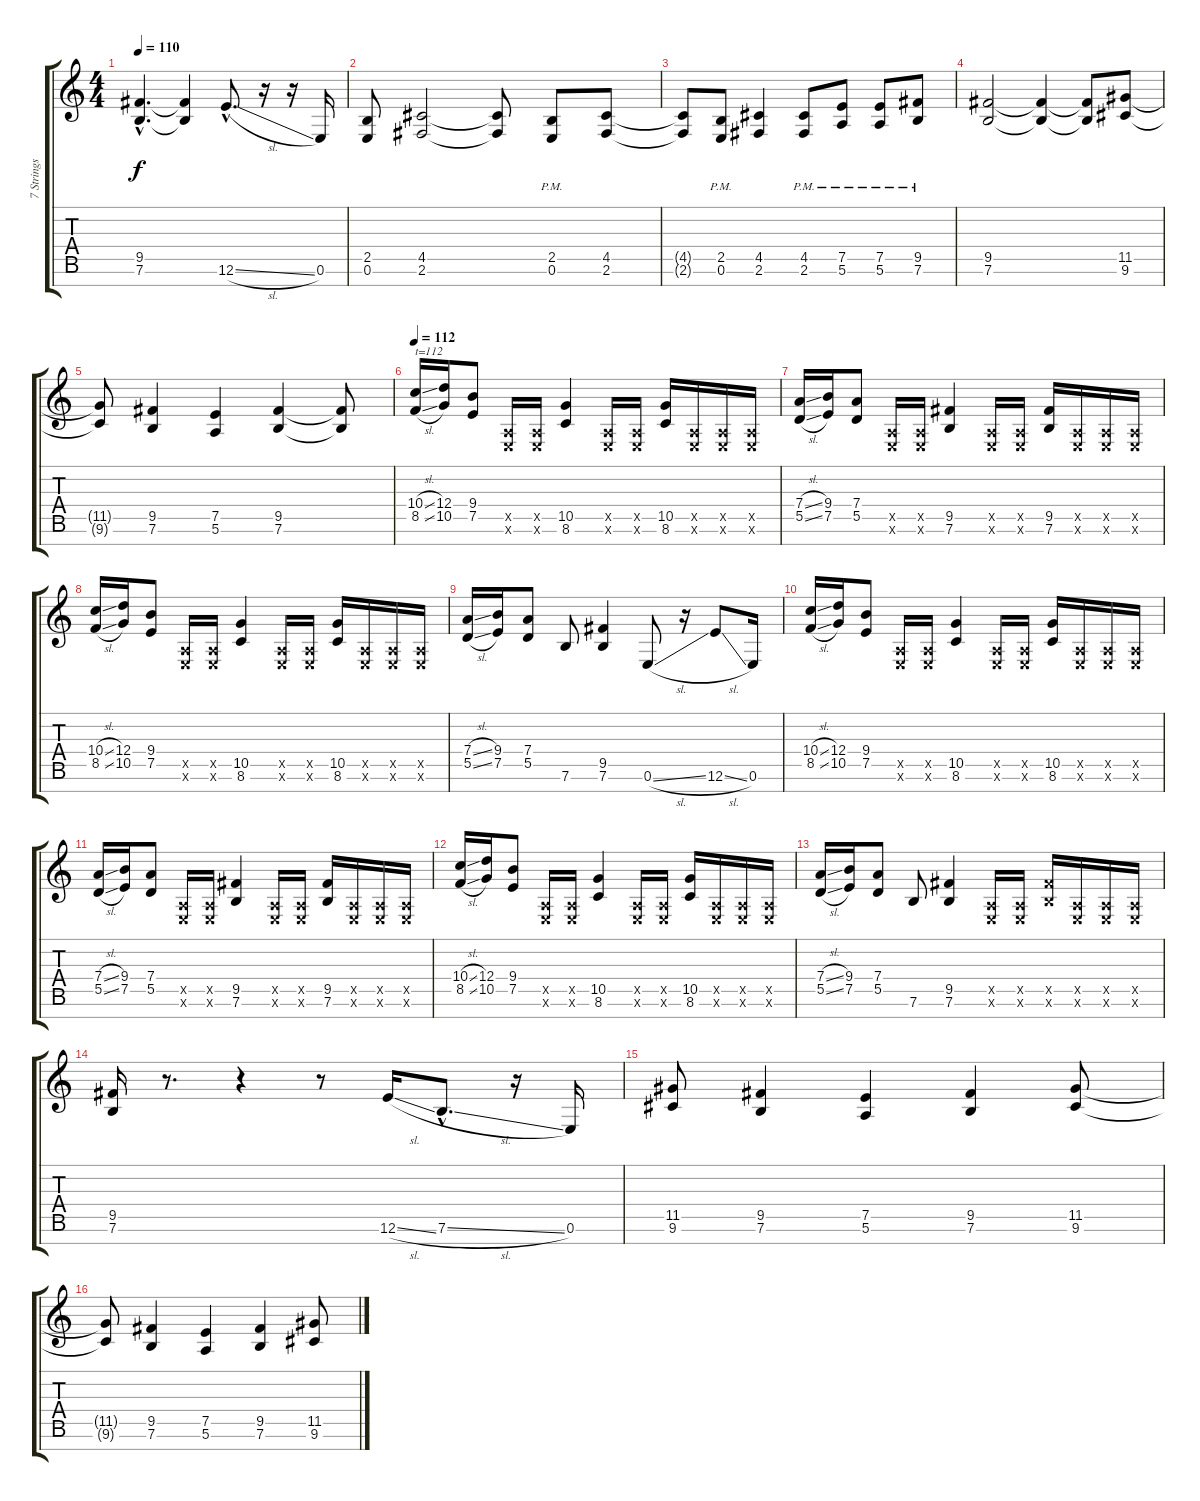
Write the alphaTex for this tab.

\track ("7 Strings Guitar" "7 Strings ") {instrument distortionguitar}
\staff {score tabs}
\tuning (E4 B3 G3 D3 A2 E2 B1) {hide}
\ts (4 4)
\tempo 110
\clef g2
\ks c
(9.5{hac t} 7.6{hac t}).4{d dy f} (9.5{t} 7.6{t}).4 12.6{sl hac}.8{d} r.16 r.16 0.6.16 |
(2.5 0.6).8 (4.5 2.6).2 (4.5{t} 2.6{t}).8 (2.5{pm} 0.6{pm}).8 (4.5 2.6).8 |
(4.5{t} 2.6{t}).8 (2.5{pm} 0.6{pm}).8 (4.5 2.6).4 (4.5{pm} 2.6{pm}).8 (7.5{pm} 5.6{pm}).8 (7.5{pm} 5.6{pm}).8 (9.5{pm} 7.6{pm}).8 |
(9.5 7.6).2 (9.5{t} 7.6{t}).4 (9.5{t} 7.6{t}).8 (11.5 9.6).8 |
(11.5{t} 9.6{t}).8 (9.5 7.6).4 (7.5 5.6).4 (9.5 7.6).4 (9.5{t} 7.6{t}).8 |
\tempo 112
(10.4{sl} 8.5{sl}).16{txt "t=112"} (12.4 10.5).16 (9.4 7.5).8 (0.5{x} 0.6{x}).16 (0.5{x} 0.6{x}).16 (10.5 8.6).4 (0.5{x} 0.6{x}).16 (0.5{x} 0.6{x}).16 (10.5 8.6).16 (0.5{x} 0.6{x}).16 (0.5{x} 0.6{x}).16 (0.5{x} 0.6{x}).16 |
(7.4{sl} 5.5{sl}).16 (9.4 7.5).16 (7.4 5.5).8 (0.5{x} 0.6{x}).16 (0.5{x} 0.6{x}).16 (9.5 7.6).4 (0.5{x} 0.6{x}).16 (0.5{x} 0.6{x}).16 (9.5 7.6).16 (0.5{x} 0.6{x}).16 (0.5{x} 0.6{x}).16 (0.5{x} 0.6{x}).16 |
(10.4{sl} 8.5{sl}).16 (12.4 10.5).16 (9.4 7.5).8 (0.5{x} 0.6{x}).16 (0.5{x} 0.6{x}).16 (10.5 8.6).4 (0.5{x} 0.6{x}).16 (0.5{x} 0.6{x}).16 (10.5 8.6).16 (0.5{x} 0.6{x}).16 (0.5{x} 0.6{x}).16 (0.5{x} 0.6{x}).16 |
(7.4{sl} 5.5{sl}).16 (9.4 7.5).16 (7.4 5.5).8 7.6.8 (9.5 7.6).4 0.6{sl}.8 r.16 12.6{sl}.8 0.6.16 |
(10.4{sl} 8.5{sl}).16 (12.4 10.5).16 (9.4 7.5).8 (0.5{x} 0.6{x}).16 (0.5{x} 0.6{x}).16 (10.5 8.6).4 (0.5{x} 0.6{x}).16 (0.5{x} 0.6{x}).16 (10.5 8.6).16 (0.5{x} 0.6{x}).16 (0.5{x} 0.6{x}).16 (0.5{x} 0.6{x}).16 |
(7.4{sl} 5.5{sl}).16 (9.4 7.5).16 (7.4 5.5).8 (0.5{x} 0.6{x}).16 (0.5{x} 0.6{x}).16 (9.5 7.6).4 (0.5{x} 0.6{x}).16 (0.5{x} 0.6{x}).16 (9.5 7.6).16 (0.5{x} 0.6{x}).16 (0.5{x} 0.6{x}).16 (0.5{x} 0.6{x}).16 |
(10.4{sl} 8.5{sl}).16 (12.4 10.5).16 (9.4 7.5).8 (0.5{x} 0.6{x}).16 (0.5{x} 0.6{x}).16 (10.5 8.6).4 (0.5{x} 0.6{x}).16 (0.5{x} 0.6{x}).16 (10.5 8.6).16 (0.5{x} 0.6{x}).16 (0.5{x} 0.6{x}).16 (0.5{x} 0.6{x}).16 |
(7.4{sl} 5.5{sl}).16 (9.4 7.5).16 (7.4 5.5).8 7.6.8 (9.5 7.6).4 (0.5{x} 0.6{x}).16 (0.5{x} 0.6{x}).16 (9.5{x} 7.6{x}).16 (0.5{x} 0.6{x}).16 (0.5{x} 0.6{x}).16 (0.5{x} 0.6{x}).16 |
(9.5 7.6).16 r.8{d} r.4 r.8 12.6{sl}.16 7.6{sl hac}.8{d} r.16 0.6.16 |
(11.5 9.6).8 (9.5 7.6).4 (7.5 5.6).4 (9.5 7.6).4 (11.5 9.6).8 |
(11.5{t} 9.6{t}).8 (9.5 7.6).4 (7.5 5.6).4 (9.5 7.6).4 (11.5 9.6).8
